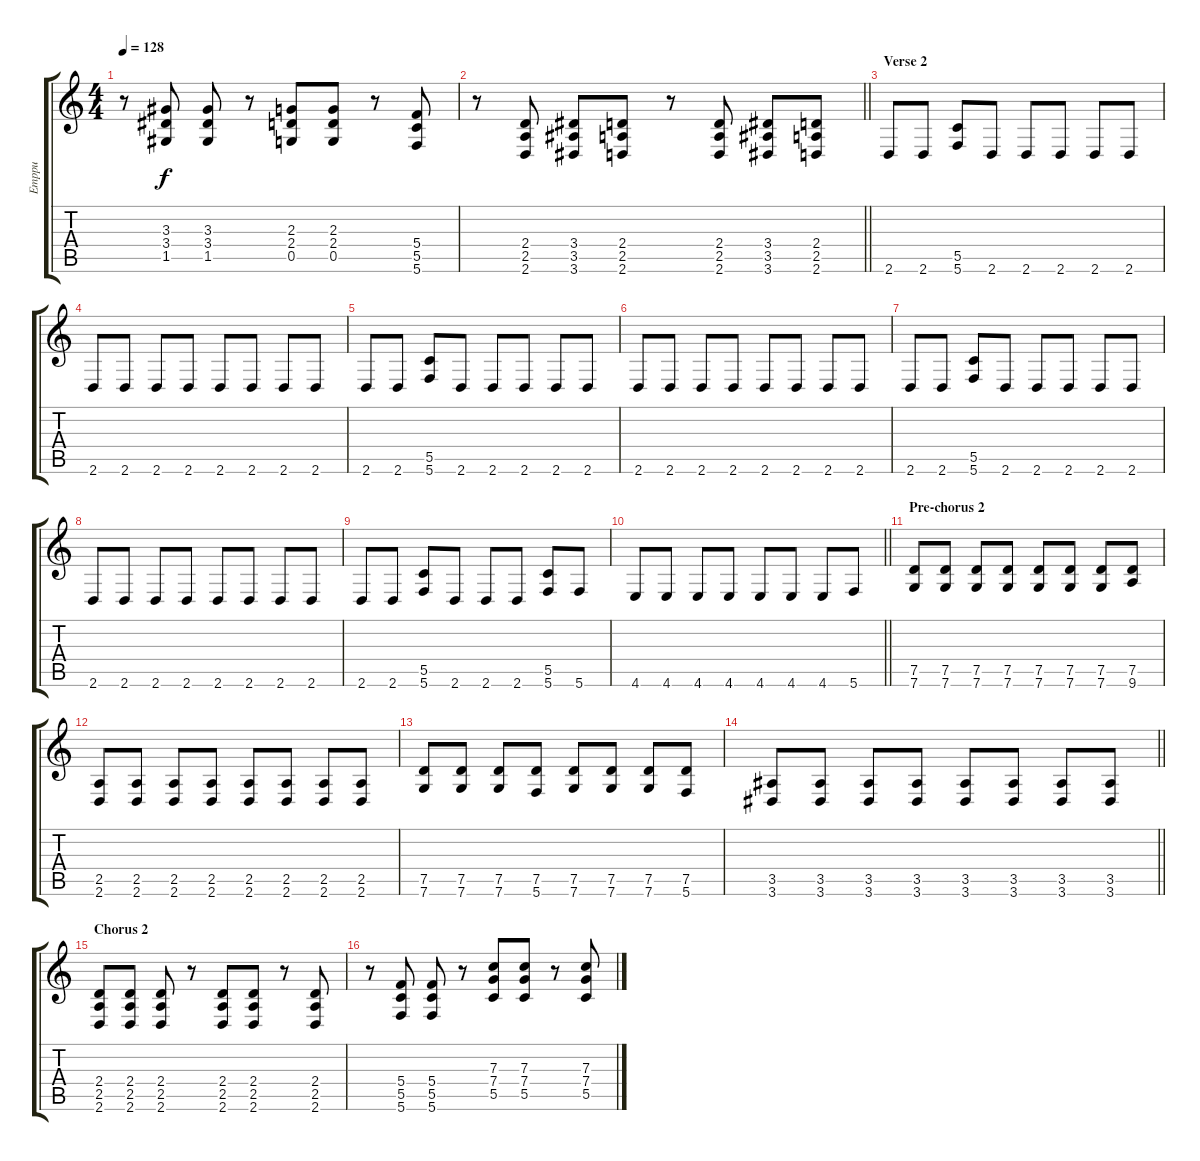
\track ("Emppu" "Emppu") {instrument distortionguitar}
\staff {score tabs}
\tuning (D4 A3 F3 C3 G2 C2) {hide}
\ts (4 4)
\tempo 128
\clef g2
\ks c
r.8{dy f} (3.3 3.4 1.5).8 (3.3 3.4 1.5).8 r.8 (2.3 2.4 0.5).8 (2.3 2.4 0.5).8 r.8 (5.4 5.5 5.6).8 |
\barLineRight lightlight
r.8 (2.4 2.5 2.6).8 (3.4 3.5 3.6).8 (2.4 2.5 2.6).8 r.8 (2.4 2.5 2.6).8 (3.4 3.5 3.6).8 (2.4 2.5 2.6).8 |
\section ("" "Verse 2")
2.6.8 2.6.8 (5.5 5.6).8 2.6.8 2.6.8 2.6.8 2.6.8 2.6.8 |
2.6.8 2.6.8 2.6.8 2.6.8 2.6.8 2.6.8 2.6.8 2.6.8 |
2.6.8 2.6.8 (5.5 5.6).8 2.6.8 2.6.8 2.6.8 2.6.8 2.6.8 |
2.6.8 2.6.8 2.6.8 2.6.8 2.6.8 2.6.8 2.6.8 2.6.8 |
2.6.8 2.6.8 (5.5 5.6).8 2.6.8 2.6.8 2.6.8 2.6.8 2.6.8 |
2.6.8 2.6.8 2.6.8 2.6.8 2.6.8 2.6.8 2.6.8 2.6.8 |
2.6.8 2.6.8 (5.5 5.6).8 2.6.8 2.6.8 2.6.8 (5.5 5.6).8 5.6.8 |
\barLineRight lightlight
4.6.8 4.6.8 4.6.8 4.6.8 4.6.8 4.6.8 4.6.8 5.6.8 |
\section ("" "Pre-chorus 2")
(7.5 7.6).8 (7.5 7.6).8 (7.5 7.6).8 (7.5 7.6).8 (7.5 7.6).8 (7.5 7.6).8 (7.5 7.6).8 (7.5 9.6).8 |
(2.5 2.6).8 (2.5 2.6).8 (2.5 2.6).8 (2.5 2.6).8 (2.5 2.6).8 (2.5 2.6).8 (2.5 2.6).8 (2.5 2.6).8 |
(7.5 7.6).8 (7.5 7.6).8 (7.5 7.6).8 (7.5 5.6).8 (7.5 7.6).8 (7.5 7.6).8 (7.5 7.6).8 (7.5 5.6).8 |
\barLineRight lightlight
(3.5 3.6).8 (3.5 3.6).8 (3.5 3.6).8 (3.5 3.6).8 (3.5 3.6).8 (3.5 3.6).8 (3.5 3.6).8 (3.5 3.6).8 |
\section ("" "Chorus 2")
(2.4 2.5 2.6).8 (2.4 2.5 2.6).8 (2.4 2.5 2.6).8 r.8 (2.4 2.5 2.6).8 (2.4 2.5 2.6).8 r.8 (2.4 2.5 2.6).8 |
r.8 (5.4 5.5 5.6).8 (5.4 5.5 5.6).8 r.8 (7.3 7.4 5.5).8 (7.3 7.4 5.5).8 r.8 (7.3 7.4 5.5).8
